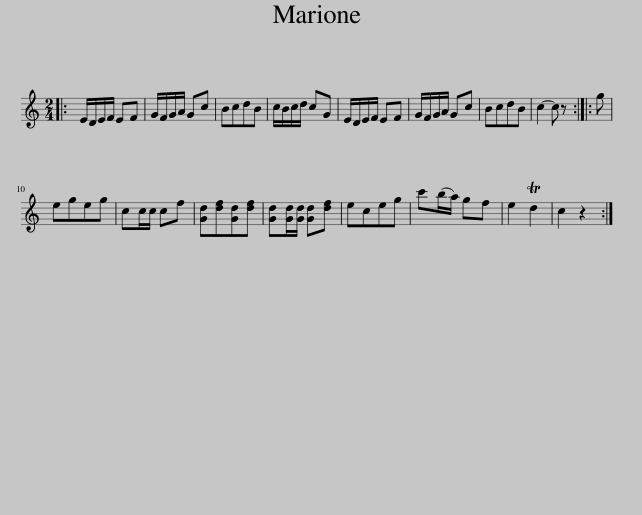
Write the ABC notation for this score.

X:1
L:1/8
M:2/4
I:linebreak $
K:C
V:1 treble
V:1
|: E/D/E/F/ EF | G/F/G/A/ Gc | BcdB | c/B/c/d/ cG | E/D/E/F/ EF | %5
 G/F/G/A/ Gc | BcdB | c2- c z :: g |$ egeg | %10
 cc/c/ cf | [Gd][df][Gd][df] | [Gd][Gd]/[Gd]/ [Gd][df] | eceg | c'(b/a/) gf | %15
 e2 Td2 | c2 z2 :| %17
